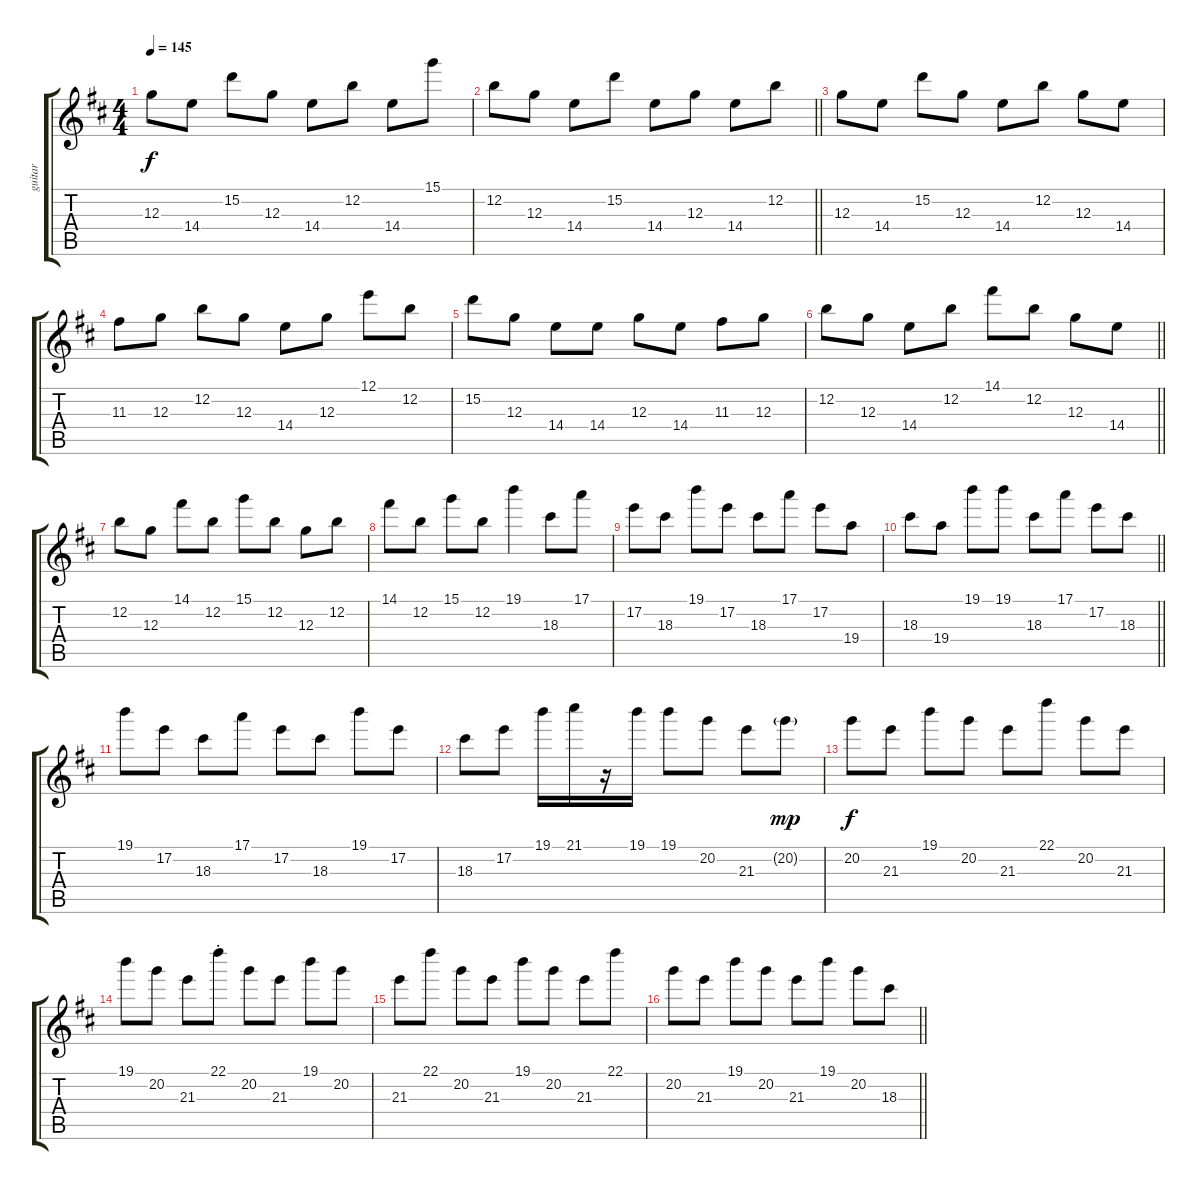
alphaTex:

\track ("guitar" "guitar") {instrument overdrivenguitar}
\staff {score tabs}
\tuning (E4 B3 G3 D3 A2 E2) {hide}
\ts (4 4)
\tempo 145
\clef g2
\ks d
12.3.8{dy f} 14.4.8 15.2.8 12.3.8 14.4.8 12.2.8 14.4.8 15.1.8 |
\barLineRight lightlight
12.2.8 12.3.8 14.4.8 15.2.8 14.4.8 12.3.8 14.4.8 12.2.8 |
12.3.8 14.4.8 15.2.8 12.3.8 14.4.8 12.2.8 12.3.8 14.4.8 |
11.3.8 12.3.8 12.2.8 12.3.8 14.4.8 12.3.8 12.1.8 12.2.8 |
15.2.8 12.3.8 14.4.8 14.4.8 12.3.8 14.4.8 11.3.8 12.3.8 |
\barLineRight lightlight
12.2.8 12.3.8 14.4.8 12.2.8 14.1.8 12.2.8 12.3.8 14.4.8 |
12.2.8 12.3.8 14.1.8 12.2.8 15.1.8 12.2.8 12.3.8 12.2.8 |
14.1.8 12.2.8 15.1.8 12.2.8 19.1.4 18.3.8 17.1.8 |
17.2.8 18.3.8 19.1.8 17.2.8 18.3.8 17.1.8 17.2.8 19.4.8 |
\barLineRight lightlight
18.3.8 19.4.8 19.1.8 19.1.8 18.3.8 17.1.8 17.2.8 18.3.8 |
19.1.8 17.2.8 18.3.8 17.1.8 17.2.8 18.3.8 19.1.8 17.2.8 |
18.3.8 17.2.8 19.1.16 21.1.16 r.16 19.1.16 19.1.8 20.2.8 21.3.8 20.2{g}.8{dy mp} |
20.2.8{dy f} 21.3.8 19.1.8 20.2.8 21.3.8 22.1.8 20.2.8 21.3.8 |
19.1.8 20.2.8 21.3.8 22.1{st}.8 20.2.8 21.3.8 19.1.8 20.2.8 |
21.3.8 22.1.8 20.2.8 21.3.8 19.1.8 20.2.8 21.3.8 22.1.8 |
\barLineRight lightlight
20.2.8 21.3.8 19.1.8 20.2.8 21.3.8 19.1.8 20.2.8 18.3.8
